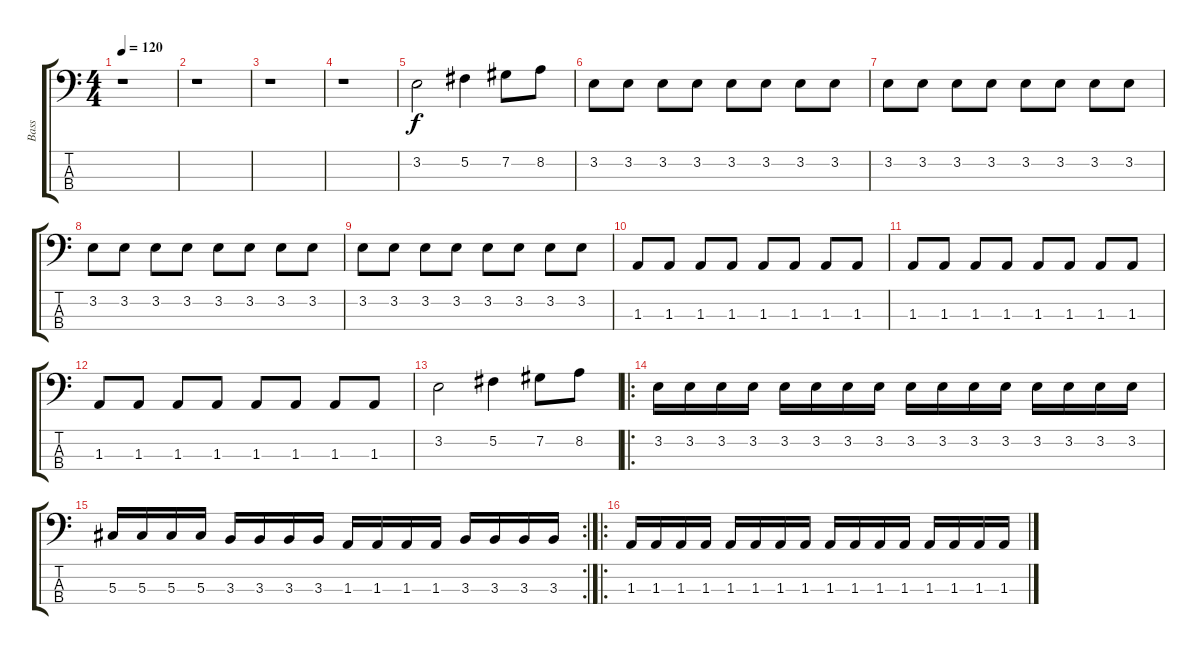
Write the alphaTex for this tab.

\track ("Bass" "Bass") {instrument electricbassfinger}
\staff {score tabs}
\tuning (Gb2 Db2 Ab1 Eb1) {hide}
\ts (4 4)
\tempo 120
\clef f4
\ks c
r.1{dy f} |
r.1 |
r.1 |
r.1 |
3.2.2 5.2.4 7.2.8 8.2.8 |
3.2.8 3.2.8 3.2.8 3.2.8 3.2.8 3.2.8 3.2.8 3.2.8 |
3.2.8 3.2.8 3.2.8 3.2.8 3.2.8 3.2.8 3.2.8 3.2.8 |
3.2.8 3.2.8 3.2.8 3.2.8 3.2.8 3.2.8 3.2.8 3.2.8 |
3.2.8 3.2.8 3.2.8 3.2.8 3.2.8 3.2.8 3.2.8 3.2.8 |
1.3.8 1.3.8 1.3.8 1.3.8 1.3.8 1.3.8 1.3.8 1.3.8 |
1.3.8 1.3.8 1.3.8 1.3.8 1.3.8 1.3.8 1.3.8 1.3.8 |
1.3.8 1.3.8 1.3.8 1.3.8 1.3.8 1.3.8 1.3.8 1.3.8 |
3.2.2 5.2.4 7.2.8 8.2.8 |
\ro
3.2.16 3.2.16 3.2.16 3.2.16 3.2.16 3.2.16 3.2.16 3.2.16 3.2.16 3.2.16 3.2.16 3.2.16 3.2.16 3.2.16 3.2.16 3.2.16 |
\rc 2
5.3.16 5.3.16 5.3.16 5.3.16 3.3.16 3.3.16 3.3.16 3.3.16 1.3.16 1.3.16 1.3.16 1.3.16 3.3.16 3.3.16 3.3.16 3.3.16 |
\ro
1.3.16 1.3.16 1.3.16 1.3.16 1.3.16 1.3.16 1.3.16 1.3.16 1.3.16 1.3.16 1.3.16 1.3.16 1.3.16 1.3.16 1.3.16 1.3.16
